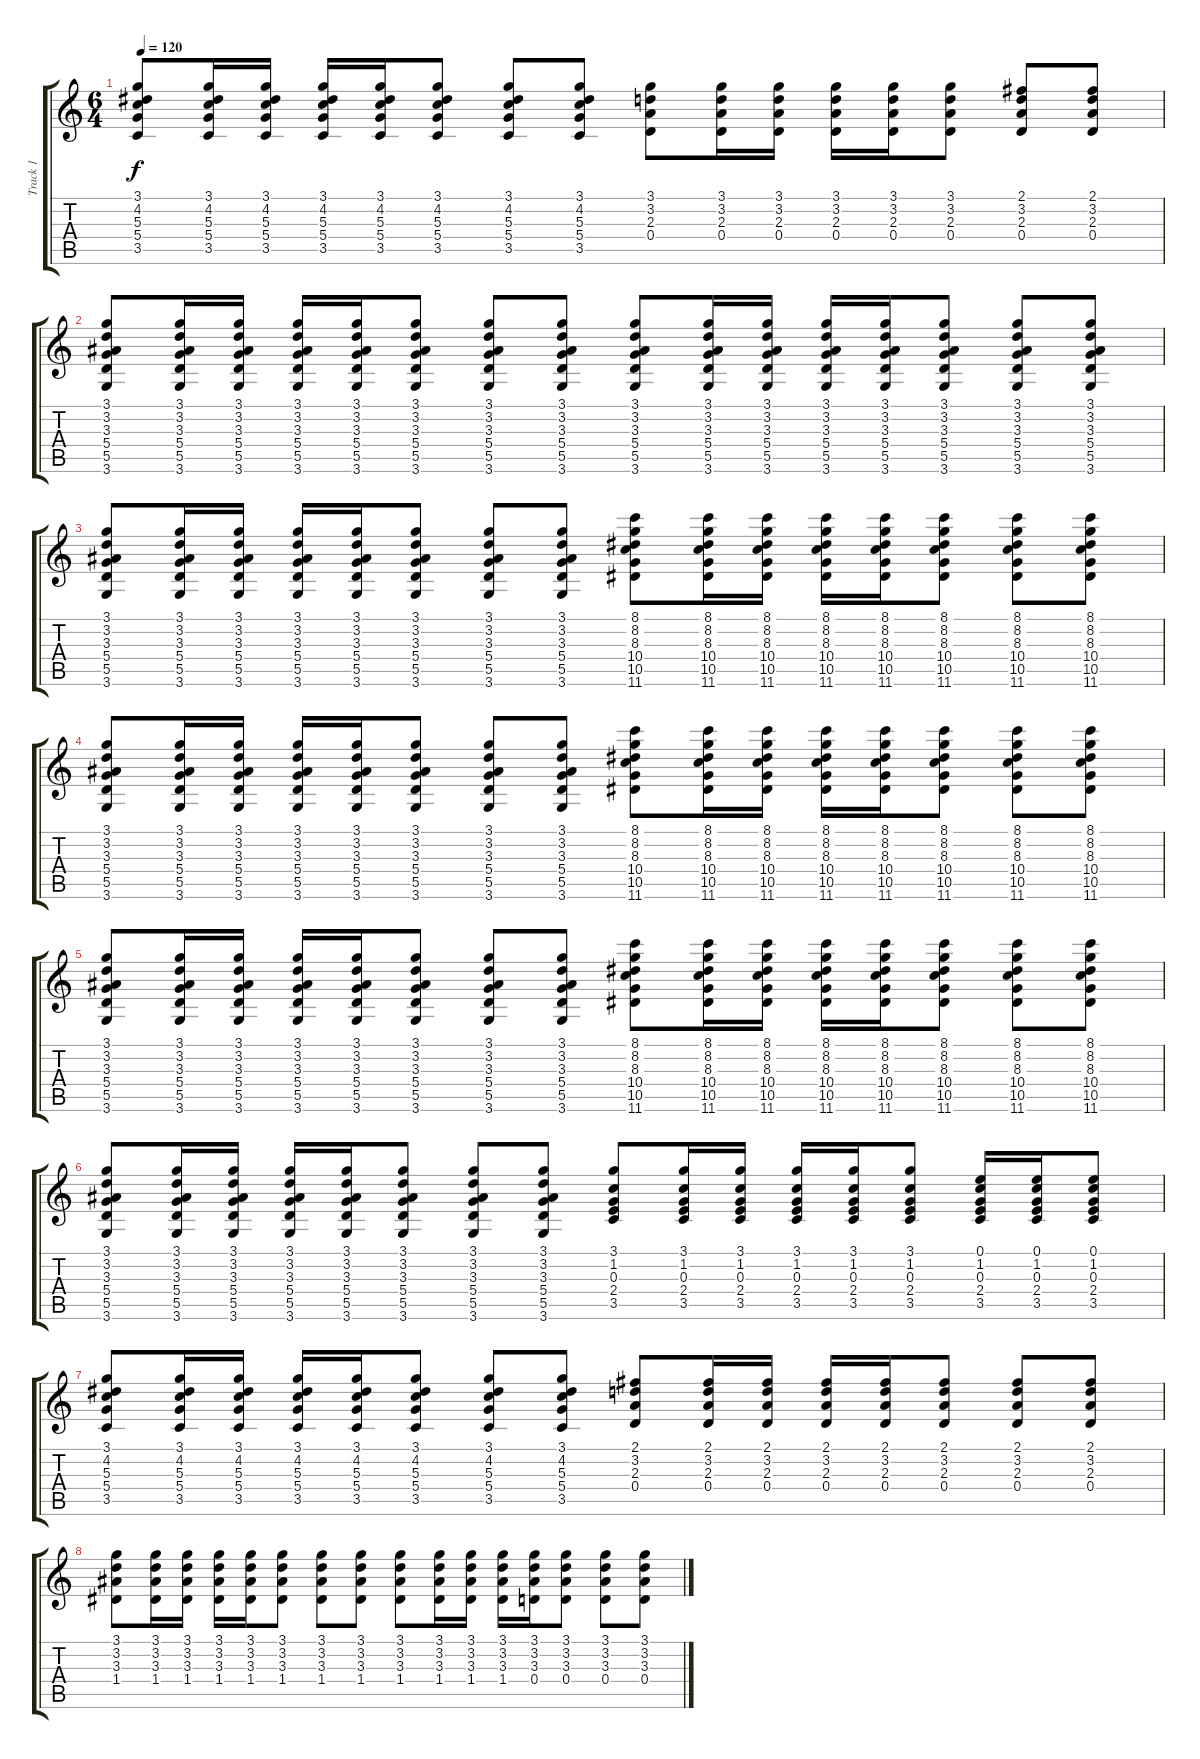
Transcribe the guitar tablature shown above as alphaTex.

\track ("Track 1" "Track 1") {instrument electricguitarclean}
\staff {score tabs}
\tuning (E4 B3 G3 D3 A2 E2) {hide}
\ts (6 4)
\tempo 120
\clef g2
\ks c
(3.1 4.2 5.3 5.4 3.5).8{dy f} (3.1 4.2 5.3 5.4 3.5).16 (3.1 4.2 5.3 5.4 3.5).16 (3.1 4.2 5.3 5.4 3.5).16 (3.1 4.2 5.3 5.4 3.5).16 (3.1 4.2 5.3 5.4 3.5).8 (3.1 4.2 5.3 5.4 3.5).8 (3.1 4.2 5.3 5.4 3.5).8 (3.1 3.2 2.3 0.4).8 (3.1 3.2 2.3 0.4).16 (3.1 3.2 2.3 0.4).16 (3.1 3.2 2.3 0.4).16 (3.1 3.2 2.3 0.4).16 (3.1 3.2 2.3 0.4).8 (2.1 3.2 2.3 0.4).8 (2.1 3.2 2.3 0.4).8 |
(3.1 3.2 3.3 5.4 5.5 3.6).8 (3.1 3.2 3.3 5.4 5.5 3.6).16 (3.1 3.2 3.3 5.4 5.5 3.6).16 (3.1 3.2 3.3 5.4 5.5 3.6).16 (3.1 3.2 3.3 5.4 5.5 3.6).16 (3.1 3.2 3.3 5.4 5.5 3.6).8 (3.1 3.2 3.3 5.4 5.5 3.6).8 (3.1 3.2 3.3 5.4 5.5 3.6).8 (3.1 3.2 3.3 5.4 5.5 3.6).8 (3.1 3.2 3.3 5.4 5.5 3.6).16 (3.1 3.2 3.3 5.4 5.5 3.6).16 (3.1 3.2 3.3 5.4 5.5 3.6).16 (3.1 3.2 3.3 5.4 5.5 3.6).16 (3.1 3.2 3.3 5.4 5.5 3.6).8 (3.1 3.2 3.3 5.4 5.5 3.6).8 (3.1 3.2 3.3 5.4 5.5 3.6).8 |
(3.1 3.2 3.3 5.4 5.5 3.6).8 (3.1 3.2 3.3 5.4 5.5 3.6).16 (3.1 3.2 3.3 5.4 5.5 3.6).16 (3.1 3.2 3.3 5.4 5.5 3.6).16 (3.1 3.2 3.3 5.4 5.5 3.6).16 (3.1 3.2 3.3 5.4 5.5 3.6).8 (3.1 3.2 3.3 5.4 5.5 3.6).8 (3.1 3.2 3.3 5.4 5.5 3.6).8 (8.1 8.2 8.3 10.4 10.5 11.6).8 (8.1 8.2 8.3 10.4 10.5 11.6).16 (8.1 8.2 8.3 10.4 10.5 11.6).16 (8.1 8.2 8.3 10.4 10.5 11.6).16 (8.1 8.2 8.3 10.4 10.5 11.6).16 (8.1 8.2 8.3 10.4 10.5 11.6).8 (8.1 8.2 8.3 10.4 10.5 11.6).8 (8.1 8.2 8.3 10.4 10.5 11.6).8 |
(3.1 3.2 3.3 5.4 5.5 3.6).8 (3.1 3.2 3.3 5.4 5.5 3.6).16 (3.1 3.2 3.3 5.4 5.5 3.6).16 (3.1 3.2 3.3 5.4 5.5 3.6).16 (3.1 3.2 3.3 5.4 5.5 3.6).16 (3.1 3.2 3.3 5.4 5.5 3.6).8 (3.1 3.2 3.3 5.4 5.5 3.6).8 (3.1 3.2 3.3 5.4 5.5 3.6).8 (8.1 8.2 8.3 10.4 10.5 11.6).8 (8.1 8.2 8.3 10.4 10.5 11.6).16 (8.1 8.2 8.3 10.4 10.5 11.6).16 (8.1 8.2 8.3 10.4 10.5 11.6).16 (8.1 8.2 8.3 10.4 10.5 11.6).16 (8.1 8.2 8.3 10.4 10.5 11.6).8 (8.1 8.2 8.3 10.4 10.5 11.6).8 (8.1 8.2 8.3 10.4 10.5 11.6).8 |
(3.1 3.2 3.3 5.4 5.5 3.6).8 (3.1 3.2 3.3 5.4 5.5 3.6).16 (3.1 3.2 3.3 5.4 5.5 3.6).16 (3.1 3.2 3.3 5.4 5.5 3.6).16 (3.1 3.2 3.3 5.4 5.5 3.6).16 (3.1 3.2 3.3 5.4 5.5 3.6).8 (3.1 3.2 3.3 5.4 5.5 3.6).8 (3.1 3.2 3.3 5.4 5.5 3.6).8 (8.1 8.2 8.3 10.4 10.5 11.6).8 (8.1 8.2 8.3 10.4 10.5 11.6).16 (8.1 8.2 8.3 10.4 10.5 11.6).16 (8.1 8.2 8.3 10.4 10.5 11.6).16 (8.1 8.2 8.3 10.4 10.5 11.6).16 (8.1 8.2 8.3 10.4 10.5 11.6).8 (8.1 8.2 8.3 10.4 10.5 11.6).8 (8.1 8.2 8.3 10.4 10.5 11.6).8 |
(3.1 3.2 3.3 5.4 5.5 3.6).8 (3.1 3.2 3.3 5.4 5.5 3.6).16 (3.1 3.2 3.3 5.4 5.5 3.6).16 (3.1 3.2 3.3 5.4 5.5 3.6).16 (3.1 3.2 3.3 5.4 5.5 3.6).16 (3.1 3.2 3.3 5.4 5.5 3.6).8 (3.1 3.2 3.3 5.4 5.5 3.6).8 (3.1 3.2 3.3 5.4 5.5 3.6).8 (3.1 1.2 0.3 2.4 3.5).8 (3.1 1.2 0.3 2.4 3.5).16 (3.1 1.2 0.3 2.4 3.5).16 (3.1 1.2 0.3 2.4 3.5).16 (3.1 1.2 0.3 2.4 3.5).16 (3.1 1.2 0.3 2.4 3.5).8 (0.1 1.2 0.3 2.4 3.5).16 (0.1 1.2 0.3 2.4 3.5).16 (0.1 1.2 0.3 2.4 3.5).8 |
(3.1 4.2 5.3 5.4 3.5).8 (3.1 4.2 5.3 5.4 3.5).16 (3.1 4.2 5.3 5.4 3.5).16 (3.1 4.2 5.3 5.4 3.5).16 (3.1 4.2 5.3 5.4 3.5).16 (3.1 4.2 5.3 5.4 3.5).8 (3.1 4.2 5.3 5.4 3.5).8 (3.1 4.2 5.3 5.4 3.5).8 (2.1 3.2 2.3 0.4).8 (2.1 3.2 2.3 0.4).16 (2.1 3.2 2.3 0.4).16 (2.1 3.2 2.3 0.4).16 (2.1 3.2 2.3 0.4).16 (2.1 3.2 2.3 0.4).8 (2.1 3.2 2.3 0.4).8 (2.1 3.2 2.3 0.4).8 |
(3.1 3.2 3.3 1.4).8 (3.1 3.2 3.3 1.4).16 (3.1 3.2 3.3 1.4).16 (3.1 3.2 3.3 1.4).16 (3.1 3.2 3.3 1.4).16 (3.1 3.2 3.3 1.4).8 (3.1 3.2 3.3 1.4).8 (3.1 3.2 3.3 1.4).8 (3.1 3.2 3.3 1.4).8 (3.1 3.2 3.3 1.4).16 (3.1 3.2 3.3 1.4).16 (3.1 3.2 3.3 1.4).16 (3.1 3.2 3.3 0.4).16 (3.1 3.2 3.3 0.4).8 (3.1 3.2 3.3 0.4).8 (3.1 3.2 3.3 0.4).8
